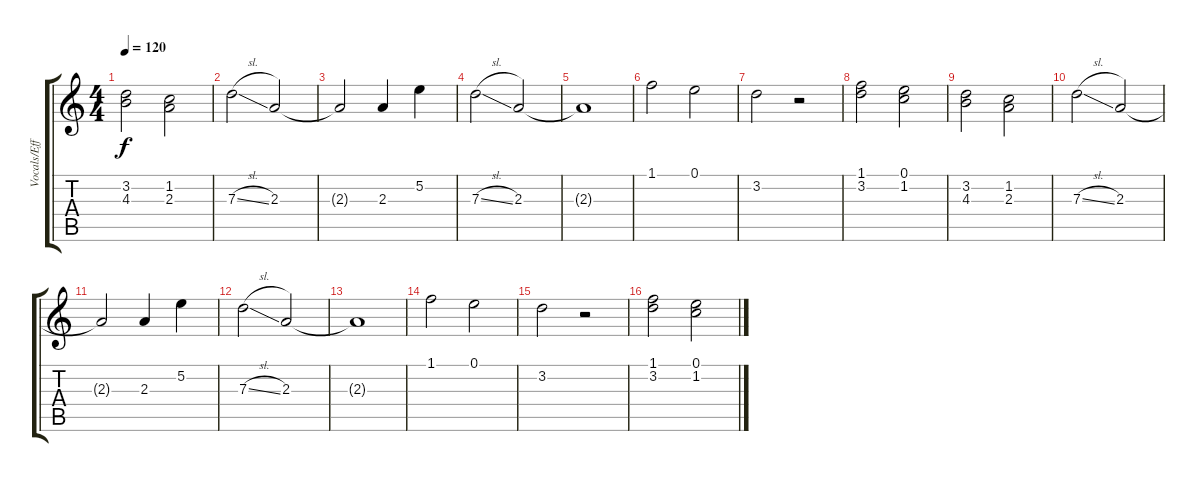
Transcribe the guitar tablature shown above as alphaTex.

\track ("Vocals/Effects" "Vocals/Eff") {instrument distortionguitar}
\staff {score tabs}
\tuning (E4 B3 G3 D3 A2 E2) {hide}
\ts (4 4)
\tempo 120
\clef g2
\ks c
(3.2 4.3).2{dy f} (1.2 2.3).2 |
7.3{sl}.2 2.3.2 |
2.3{t}.2 2.3.4 5.2.4 |
7.3{sl}.2 2.3.2 |
2.3{t}.1 |
1.1.2 0.1.2 |
3.2.2 r.2 |
(1.1 3.2).2 (0.1 1.2).2 |
(3.2 4.3).2 (1.2 2.3).2 |
7.3{sl}.2 2.3.2 |
2.3{t}.2 2.3.4 5.2.4 |
7.3{sl}.2 2.3.2 |
2.3{t}.1 |
1.1.2 0.1.2 |
3.2.2 r.2 |
(1.1 3.2).2 (0.1 1.2).2
